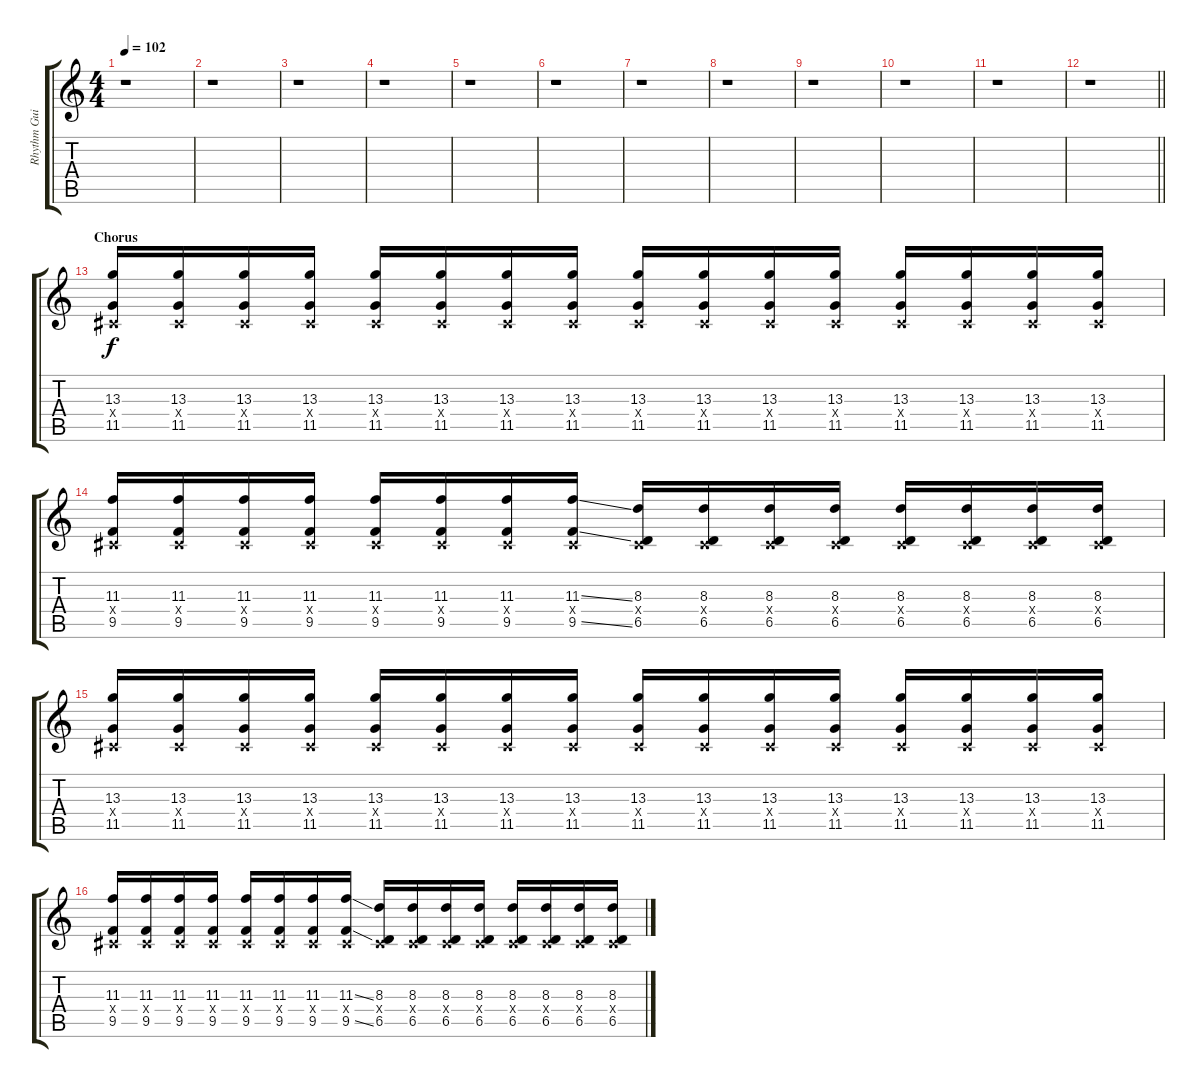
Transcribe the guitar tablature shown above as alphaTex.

\track ("Rhythm Guitar" "Rhythm Gui") {instrument distortionguitar}
\staff {score tabs}
\tuning (Eb4 Bb3 Gb3 Db3 Ab2 Db2) {hide}
\ts (4 4)
\tempo 102
\clef g2
\ks c
r.1{dy f} |
r.1 |
r.1 |
r.1 |
r.1 |
r.1 |
r.1 |
r.1 |
r.1 |
r.1 |
r.1 |
\barLineRight lightlight
r.1 |
\section ("" "Chorus")
(13.3 0.4{x} 11.5).16 (13.3 0.4{x} 11.5).16 (13.3 0.4{x} 11.5).16 (13.3 0.4{x} 11.5).16 (13.3 0.4{x} 11.5).16 (13.3 0.4{x} 11.5).16 (13.3 0.4{x} 11.5).16 (13.3 0.4{x} 11.5).16 (13.3 0.4{x} 11.5).16 (13.3 0.4{x} 11.5).16 (13.3 0.4{x} 11.5).16 (13.3 0.4{x} 11.5).16 (13.3 0.4{x} 11.5).16 (13.3 0.4{x} 11.5).16 (13.3 0.4{x} 11.5).16 (13.3 0.4{x} 11.5).16 |
(11.3 0.4{x} 9.5).16 (11.3 0.4{x} 9.5).16 (11.3 0.4{x} 9.5).16 (11.3 0.4{x} 9.5).16 (11.3 0.4{x} 9.5).16 (11.3 0.4{x} 9.5).16 (11.3 0.4{x} 9.5).16 (11.3{ss} 0.4{x} 9.5{ss}).16 (8.3 0.4{x} 6.5).16 (8.3 0.4{x} 6.5).16 (8.3 0.4{x} 6.5).16 (8.3 0.4{x} 6.5).16 (8.3 0.4{x} 6.5).16 (8.3 0.4{x} 6.5).16 (8.3 0.4{x} 6.5).16 (8.3 0.4{x} 6.5).16 |
(13.3 0.4{x} 11.5).16 (13.3 0.4{x} 11.5).16 (13.3 0.4{x} 11.5).16 (13.3 0.4{x} 11.5).16 (13.3 0.4{x} 11.5).16 (13.3 0.4{x} 11.5).16 (13.3 0.4{x} 11.5).16 (13.3 0.4{x} 11.5).16 (13.3 0.4{x} 11.5).16 (13.3 0.4{x} 11.5).16 (13.3 0.4{x} 11.5).16 (13.3 0.4{x} 11.5).16 (13.3 0.4{x} 11.5).16 (13.3 0.4{x} 11.5).16 (13.3 0.4{x} 11.5).16 (13.3 0.4{x} 11.5).16 |
(11.3 0.4{x} 9.5).16 (11.3 0.4{x} 9.5).16 (11.3 0.4{x} 9.5).16 (11.3 0.4{x} 9.5).16 (11.3 0.4{x} 9.5).16 (11.3 0.4{x} 9.5).16 (11.3 0.4{x} 9.5).16 (11.3{ss} 0.4{x} 9.5{ss}).16 (8.3 0.4{x} 6.5).16 (8.3 0.4{x} 6.5).16 (8.3 0.4{x} 6.5).16 (8.3 0.4{x} 6.5).16 (8.3 0.4{x} 6.5).16 (8.3 0.4{x} 6.5).16 (8.3 0.4{x} 6.5).16 (8.3 0.4{x} 6.5).16
